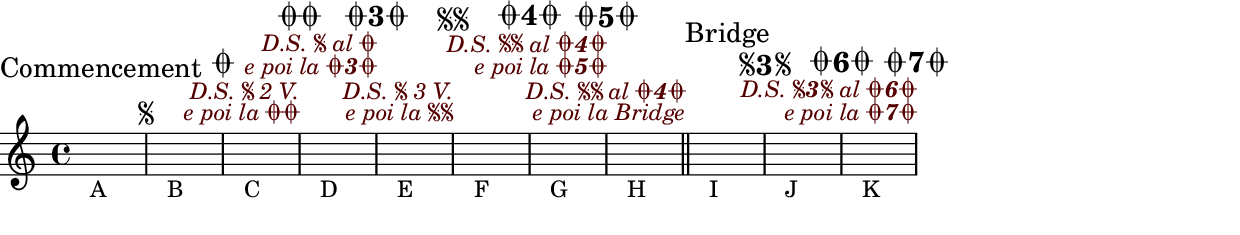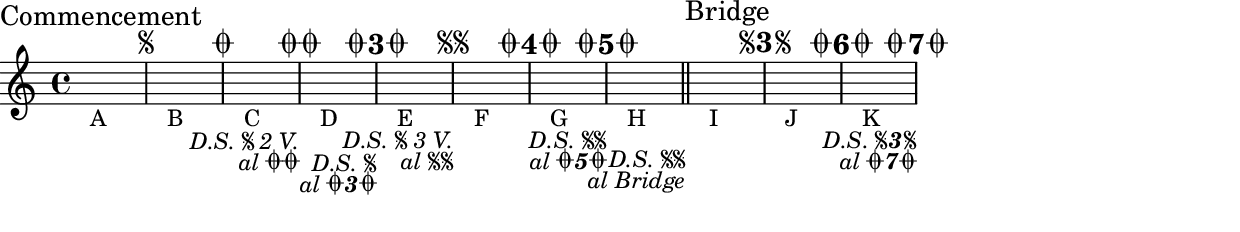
%% Generated by lilypond-book
%% Options: [exampleindent=10.16\mm,indent=0\mm,line-width=160\mm,paper-height=845.047\pt,paper-width=597.508\pt,papersize='(cons (* 597.508 pt) (* 845.047 pt))]
\include "lilypond-book-preamble.ly"


% ****************************************************************
% Start cut-&-pastable-section
% ****************************************************************

#(ly:set-option 'eps-box-padding 3.000000)



\paper {
  #(set-paper-size '(cons (* 597.508 pt) (* 845.047 pt)))
  indent = 0\mm
  line-width = 160\mm
  % offset the left padding, also add 1mm as lilypond creates cropped
  % images with a little space on the right
  line-width = #(- line-width (* mm  3.000000) (* mm 1))
}

\layout {
  
}




% ****************************************************************
% ly snippet:
% ****************************************************************
\sourcefilename "/lilypond-2.25.15/input/regression/repeat-ds-torture.ly"
\sourcefileline 0
\version "2.23.13"

#(ly:set-option 'warning-as-error #t)

\header {
  texidoc="This tests mark formatting and placement for three
sequential @code{\\repeat segno} sections, each with three alternative
endings, with some used for multiple volte."
}

\layout {
  ragged-right = ##t
}

piece = \new Voice \fixed c' {
  \sectionLabel "Commencement"
  s1_"A"
  \repeat segno 7 {
    s1_"B"
    \alternative {
      \volta 1,2 s1_"C"
      \volta 3 s1_"D"
      \volta 5,7,6,4 s1_"E"
    }
  }
  \repeat segno 3 {
    s1_"F"
    \alternative {
      s1_"G"
      s1_"H"
      %% There is no mark conflict here because the coda mark is
      %% suppressed for any alternative with zero duration.
      << \section \sectionLabel "Bridge" s4*0 >>
    }
  }
  s1_"I"
  \repeat segno 3 {
    s1_"J"
    \alternative {
      s1_"K"
      s1_"L"
      <>
    }
  }
  \section \sectionLabel "Fade-out" s1_"M"
  \fine
}

\new Score \with {
  \override JumpScript.direction = #UP % make a mess (spatially)
  \override JumpScript.color = "#500" % improve reviewability
} {
  \new Staff \with { instrumentName = "default" } \piece
}

\new Score \with {
  dalSegnoTextFormatter = #format-dal-segno-text-brief
} {
  \new Staff \with { instrumentName = "brief" } \piece
}



% ****************************************************************
% end ly snippet
% ****************************************************************
